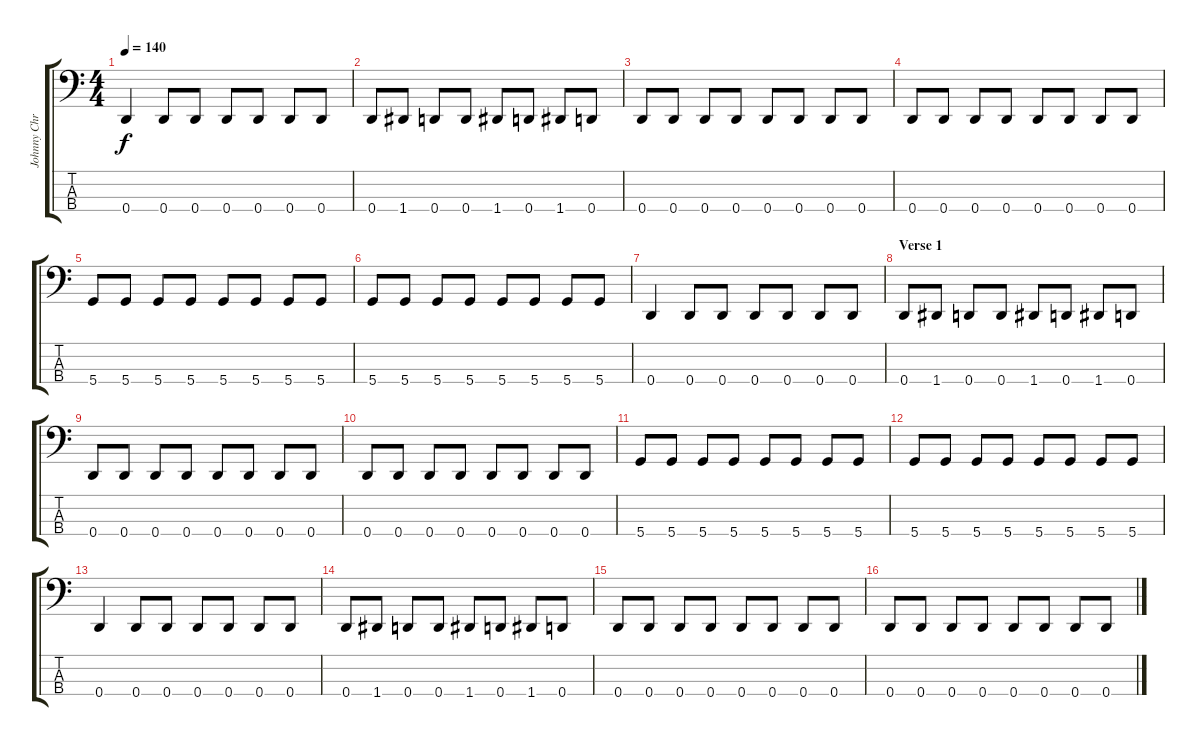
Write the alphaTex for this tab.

\track ("Johnny Christ" "Johnny Chr") {instrument electricbasspick}
\staff {score tabs}
\tuning (G2 D2 A1 D1) {hide}
\ts (4 4)
\tempo 140
\clef f4
\ks c
0.4.4{dy f} 0.4.8 0.4.8 0.4.8 0.4.8 0.4.8 0.4.8 |
0.4.8 1.4.8 0.4.8 0.4.8 1.4.8 0.4.8 1.4.8 0.4.8 |
0.4.8 0.4.8 0.4.8 0.4.8 0.4.8 0.4.8 0.4.8 0.4.8 |
0.4.8 0.4.8 0.4.8 0.4.8 0.4.8 0.4.8 0.4.8 0.4.8 |
5.4.8 5.4.8 5.4.8 5.4.8 5.4.8 5.4.8 5.4.8 5.4.8 |
5.4.8 5.4.8 5.4.8 5.4.8 5.4.8 5.4.8 5.4.8 5.4.8 |
0.4.4 0.4.8 0.4.8 0.4.8 0.4.8 0.4.8 0.4.8 |
\section ("" "Verse 1")
0.4.8 1.4.8 0.4.8 0.4.8 1.4.8 0.4.8 1.4.8 0.4.8 |
0.4.8 0.4.8 0.4.8 0.4.8 0.4.8 0.4.8 0.4.8 0.4.8 |
0.4.8 0.4.8 0.4.8 0.4.8 0.4.8 0.4.8 0.4.8 0.4.8 |
5.4.8 5.4.8 5.4.8 5.4.8 5.4.8 5.4.8 5.4.8 5.4.8 |
5.4.8 5.4.8 5.4.8 5.4.8 5.4.8 5.4.8 5.4.8 5.4.8 |
0.4.4 0.4.8 0.4.8 0.4.8 0.4.8 0.4.8 0.4.8 |
0.4.8 1.4.8 0.4.8 0.4.8 1.4.8 0.4.8 1.4.8 0.4.8 |
0.4.8 0.4.8 0.4.8 0.4.8 0.4.8 0.4.8 0.4.8 0.4.8 |
0.4.8 0.4.8 0.4.8 0.4.8 0.4.8 0.4.8 0.4.8 0.4.8
